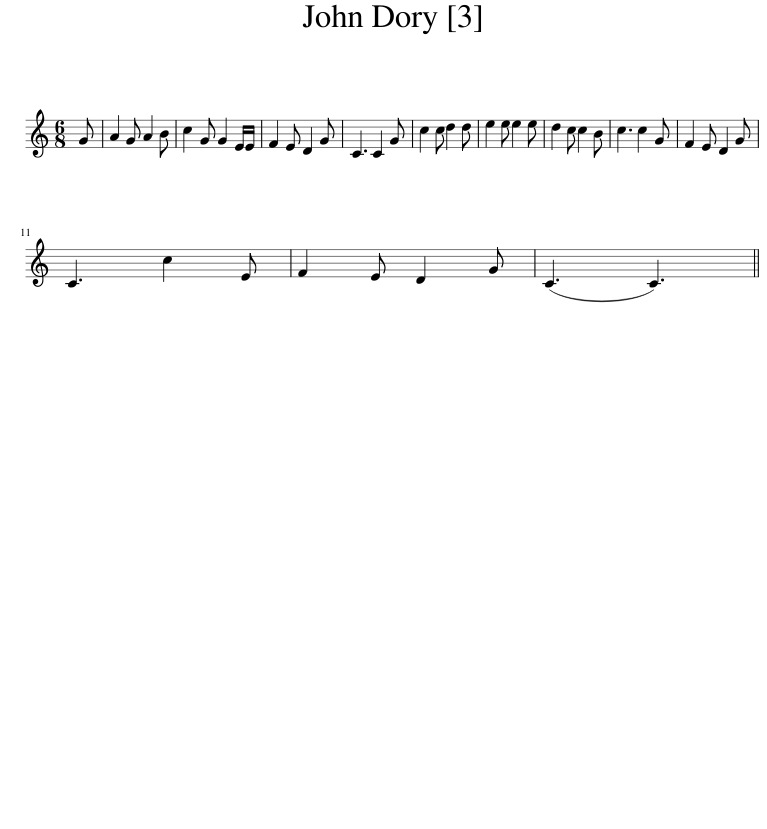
X:1
L:1/8
M:6/8
I:linebreak $
K:C
V:1 treble
V:1
 G | A2 G A2 B | c2 G G2 E/E/ | F2 E D2 G | C3 C2 G | %5
 c2 c d2 d | e2 e e2 e | d2 c c2 B | c3 c2 G | F2 E D2 G |$ %10
 C3 c2 E | F2 E D2 G | (C3 C3) || %13
